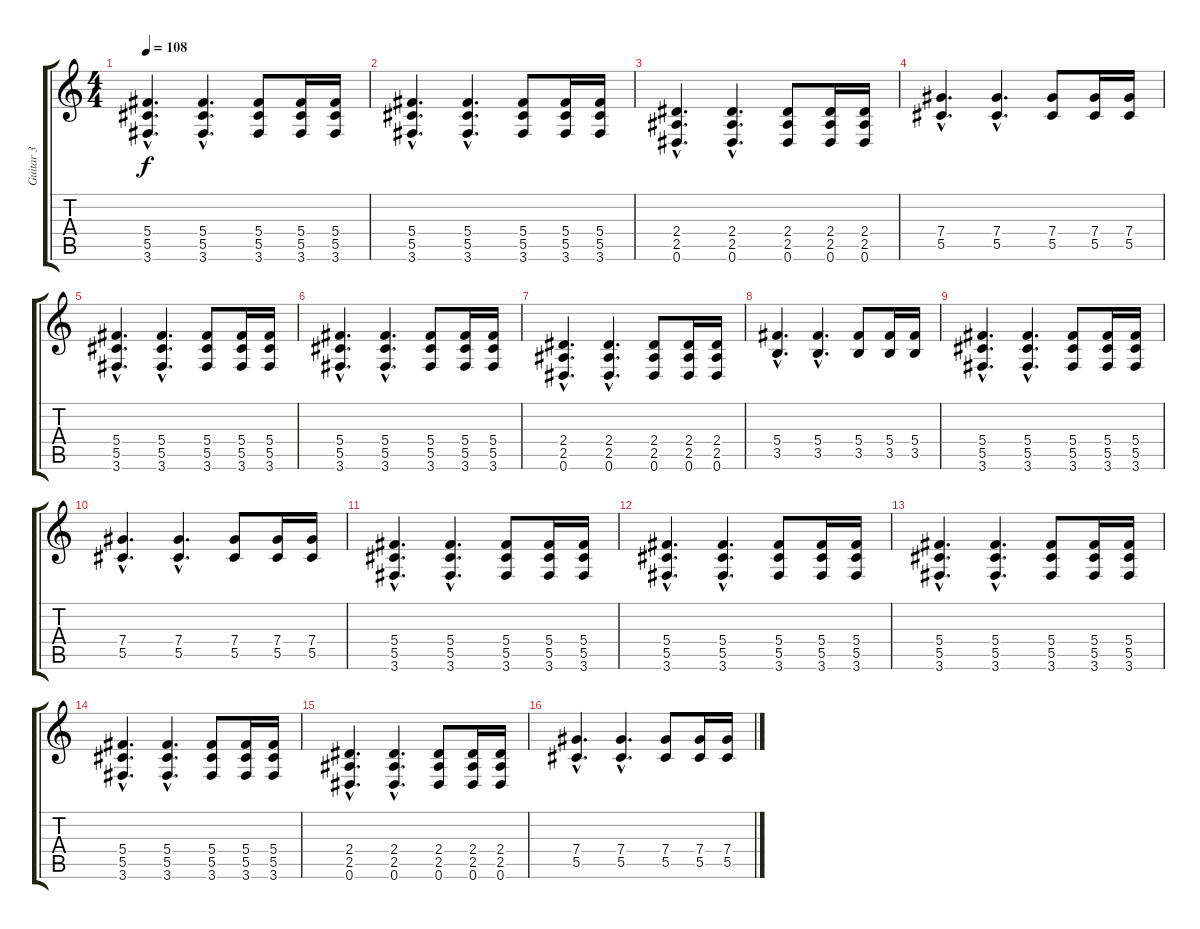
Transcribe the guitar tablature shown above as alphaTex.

\track ("Guitar 3" "Guitar 3") {instrument distortionguitar}
\staff {score tabs}
\tuning (Eb4 Bb3 Gb3 Db3 Ab2 Eb2) {hide}
\ts (4 4)
\tempo 108
\clef g2
\ks c
(5.4{hac} 5.5{hac} 3.6{hac}).4{d dy f} (5.4{hac} 5.5{hac} 3.6).4{d} (5.4 5.5 3.6).8 (5.4 5.5 3.6).16 (5.4 5.5 3.6).16 |
(5.4{hac} 5.5{hac} 3.6{hac}).4{d} (5.4{hac} 5.5{hac} 3.6).4{d} (5.4 5.5 3.6).8 (5.4 5.5 3.6).16 (5.4 5.5 3.6).16 |
(2.4{hac} 2.5{hac} 0.6{hac}).4{d} (2.4{hac} 2.5{hac} 0.6{hac}).4{d} (2.4 2.5 0.6).8 (2.4 2.5 0.6).16 (2.4 2.5 0.6).16 |
(7.4{hac} 5.5{hac}).4{d} (7.4{hac} 5.5{hac}).4{d} (7.4 5.5).8 (7.4 5.5).16 (7.4 5.5).16 |
(5.4{hac} 5.5{hac} 3.6{hac}).4{d} (5.4{hac} 5.5{hac} 3.6).4{d} (5.4 5.5 3.6).8 (5.4 5.5 3.6).16 (5.4 5.5 3.6).16 |
(5.4{hac} 5.5{hac} 3.6{hac}).4{d} (5.4{hac} 5.5{hac} 3.6).4{d} (5.4 5.5 3.6).8 (5.4 5.5 3.6).16 (5.4 5.5 3.6).16 |
(2.4{hac} 2.5{hac} 0.6{hac}).4{d} (2.4{hac} 2.5{hac} 0.6{hac}).4{d} (2.4 2.5 0.6).8 (2.4 2.5 0.6).16 (2.4 2.5 0.6).16 |
(5.4{hac} 3.5{hac}).4{d} (5.4{hac} 3.5{hac}).4{d} (5.4 3.5).8 (5.4 3.5).16 (5.4 3.5).16 |
(5.4{hac} 5.5{hac} 3.6{hac}).4{d} (5.4{hac} 5.5{hac} 3.6).4{d} (5.4 5.5 3.6).8 (5.4 5.5 3.6).16 (5.4 5.5 3.6).16 |
(7.4{hac} 5.5{hac}).4{d} (7.4{hac} 5.5{hac}).4{d} (7.4 5.5).8 (7.4 5.5).16 (7.4 5.5).16 |
(5.4{hac} 5.5{hac} 3.6{hac}).4{d} (5.4{hac} 5.5{hac} 3.6).4{d} (5.4 5.5 3.6).8 (5.4 5.5 3.6).16 (5.4 5.5 3.6).16 |
(5.4{hac} 5.5{hac} 3.6{hac}).4{d} (5.4{hac} 5.5{hac} 3.6).4{d} (5.4 5.5 3.6).8 (5.4 5.5 3.6).16 (5.4 5.5 3.6).16 |
(5.4{hac} 5.5{hac} 3.6{hac}).4{d} (5.4{hac} 5.5{hac} 3.6).4{d} (5.4 5.5 3.6).8 (5.4 5.5 3.6).16 (5.4 5.5 3.6).16 |
(5.4{hac} 5.5{hac} 3.6{hac}).4{d} (5.4{hac} 5.5{hac} 3.6).4{d} (5.4 5.5 3.6).8 (5.4 5.5 3.6).16 (5.4 5.5 3.6).16 |
(2.4{hac} 2.5{hac} 0.6{hac}).4{d} (2.4{hac} 2.5{hac} 0.6{hac}).4{d} (2.4 2.5 0.6).8 (2.4 2.5 0.6).16 (2.4 2.5 0.6).16 |
(7.4{hac} 5.5{hac}).4{d} (7.4{hac} 5.5{hac}).4{d} (7.4 5.5).8 (7.4 5.5).16 (7.4 5.5).16
